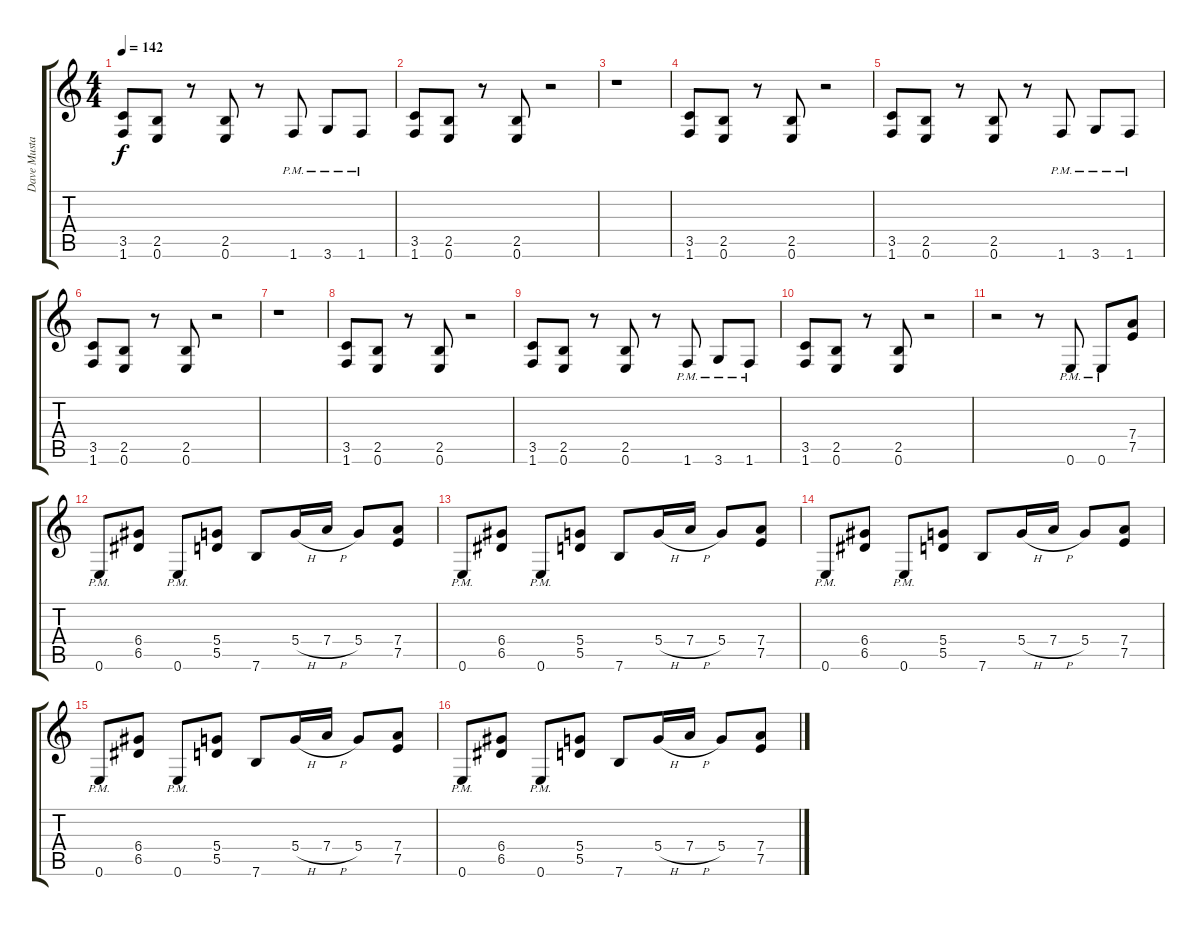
\track ("Dave Mustaine" "Dave Musta") {instrument distortionguitar}
\staff {score tabs}
\tuning (E4 B3 G3 D3 A2 E2) {hide}
\ts (4 4)
\tempo 142
\clef g2
\ks c
(3.5 1.6).8{dy f} (2.5 0.6).8 r.8 (2.5 0.6).8 r.8 1.6{pm}.8 3.6{pm}.8 1.6{pm}.8 |
(3.5 1.6).8 (2.5 0.6).8 r.8 (2.5 0.6).8 r.2 |
r.1 |
(3.5 1.6).8 (2.5 0.6).8 r.8 (2.5 0.6).8 r.2 |
(3.5 1.6).8 (2.5 0.6).8 r.8 (2.5 0.6).8 r.8 1.6{pm}.8 3.6{pm}.8 1.6{pm}.8 |
(3.5 1.6).8 (2.5 0.6).8 r.8 (2.5 0.6).8 r.2 |
r.1 |
(3.5 1.6).8 (2.5 0.6).8 r.8 (2.5 0.6).8 r.2 |
(3.5 1.6).8 (2.5 0.6).8 r.8 (2.5 0.6).8 r.8 1.6{pm}.8 3.6{pm}.8 1.6{pm}.8 |
(3.5 1.6).8 (2.5 0.6).8 r.8 (2.5 0.6).8 r.2 |
r.2 r.8 0.6{pm}.8 0.6{pm}.8 (7.4 7.5).8 |
0.6{pm}.8 (6.4 6.5).8 0.6{pm}.8 (5.4 5.5).8 7.6.8 5.4{h}.16 7.4{h}.16 5.4.8 (7.4 7.5).8 |
0.6{pm}.8 (6.4 6.5).8 0.6{pm}.8 (5.4 5.5).8 7.6.8 5.4{h}.16 7.4{h}.16 5.4.8 (7.4 7.5).8 |
0.6{pm}.8 (6.4 6.5).8 0.6{pm}.8 (5.4 5.5).8 7.6.8 5.4{h}.16 7.4{h}.16 5.4.8 (7.4 7.5).8 |
0.6{pm}.8 (6.4 6.5).8 0.6{pm}.8 (5.4 5.5).8 7.6.8 5.4{h}.16 7.4{h}.16 5.4.8 (7.4 7.5).8 |
0.6{pm}.8 (6.4 6.5).8 0.6{pm}.8 (5.4 5.5).8 7.6.8 5.4{h}.16 7.4{h}.16 5.4.8 (7.4 7.5).8
